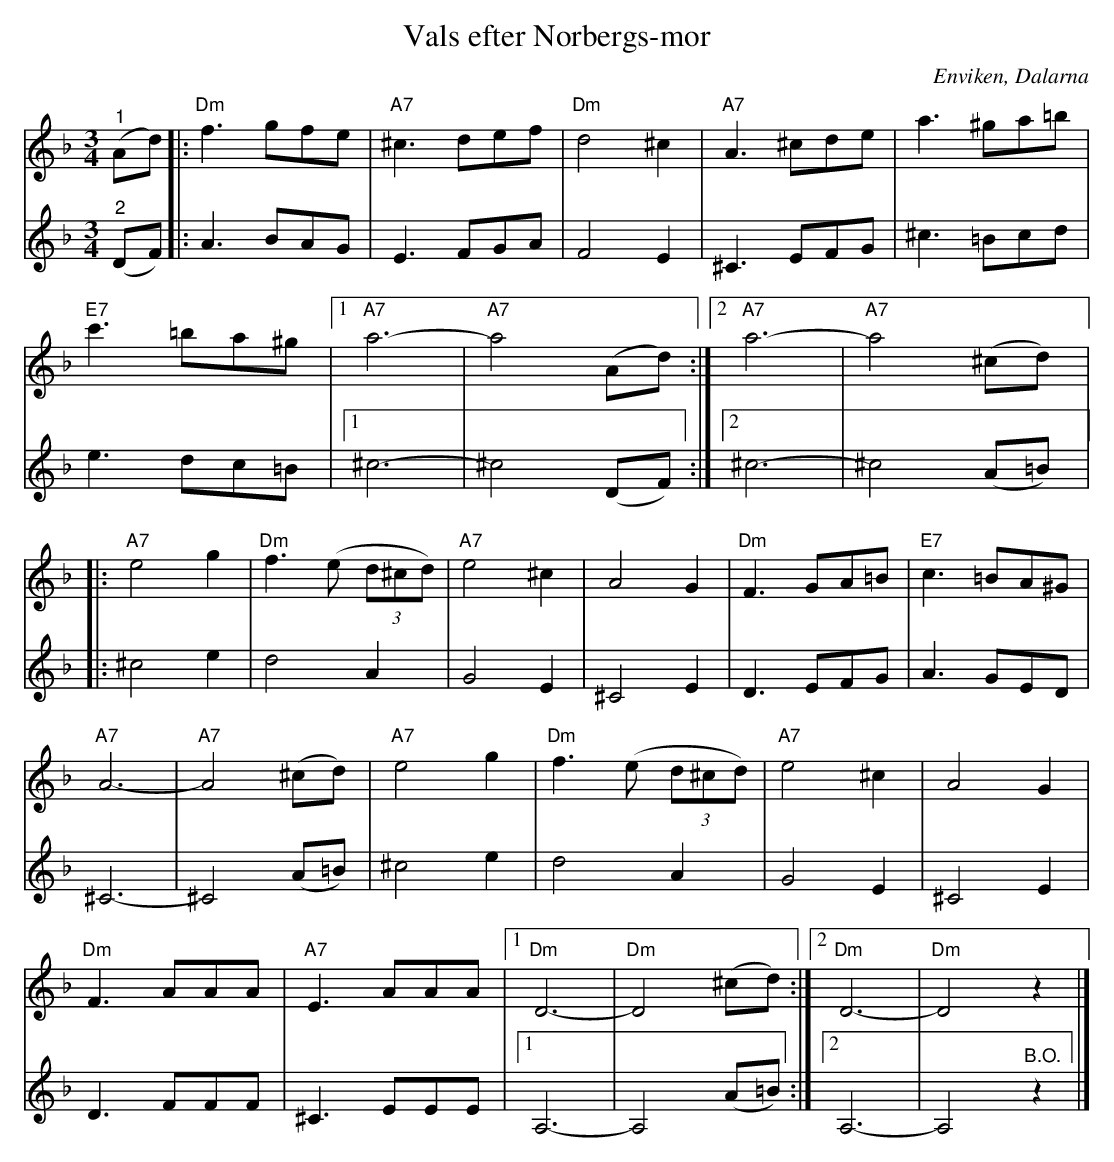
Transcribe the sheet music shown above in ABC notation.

X:1
T:Vals efter Norbergs-mor
O:Enviken, Dalarna
L:1/8
M:3/4
K:Dm
V:1
"^1" (Ad) |: "Dm" f3 gfe | "A7" ^c3 def | "Dm" d4 ^c2 | "A7" A3 ^cde | a3 ^ga=b |
"E7" c'3 =ba^g |1"A7" a6- |"A7" a4 (Ad) :|2"A7" a6- |"A7" a4 (^cd) |:
"A7" e4 g2 | "Dm" f3 (e (3d^cd) |"A7" e4 ^c2 | A4 G2 |"Dm" F3 GA=B |"E7" c3 =BA^G |
"A7" A6- | "A7" A4 (^cd) |"A7" e4 g2 |"Dm" f3 (e (3d^cd) |"A7" e4 ^c2 | A4 G2 |
"Dm" F3 AAA | "A7" E3 AAA |1"Dm" D6- |"Dm" D4 (^cd) :|2"Dm" D6- |"Dm" D4 z2 |]
V:2
"^2" (DF) |: A3 BAG | E3 FGA | F4 E2 | ^C3 EFG |
^c3 =Bcd | e3 dc=B |1 ^c6- | ^c4 (DF) :|2 ^c6- | ^c4 (A=B) |:
^c4 e2 | d4 A2 | G4 E2 | ^C4 E2 | D3 EFG | A3 GED |
^C6- | ^C4 (A=B) | ^c4 e2 | d4 A2 | G4 E2 | ^C4 E2 |
D3 FFF | ^C3 EEE |1 A,6- | A,4 (A=B) :|2 A,6- | A,4"^B.O." z2 |]
